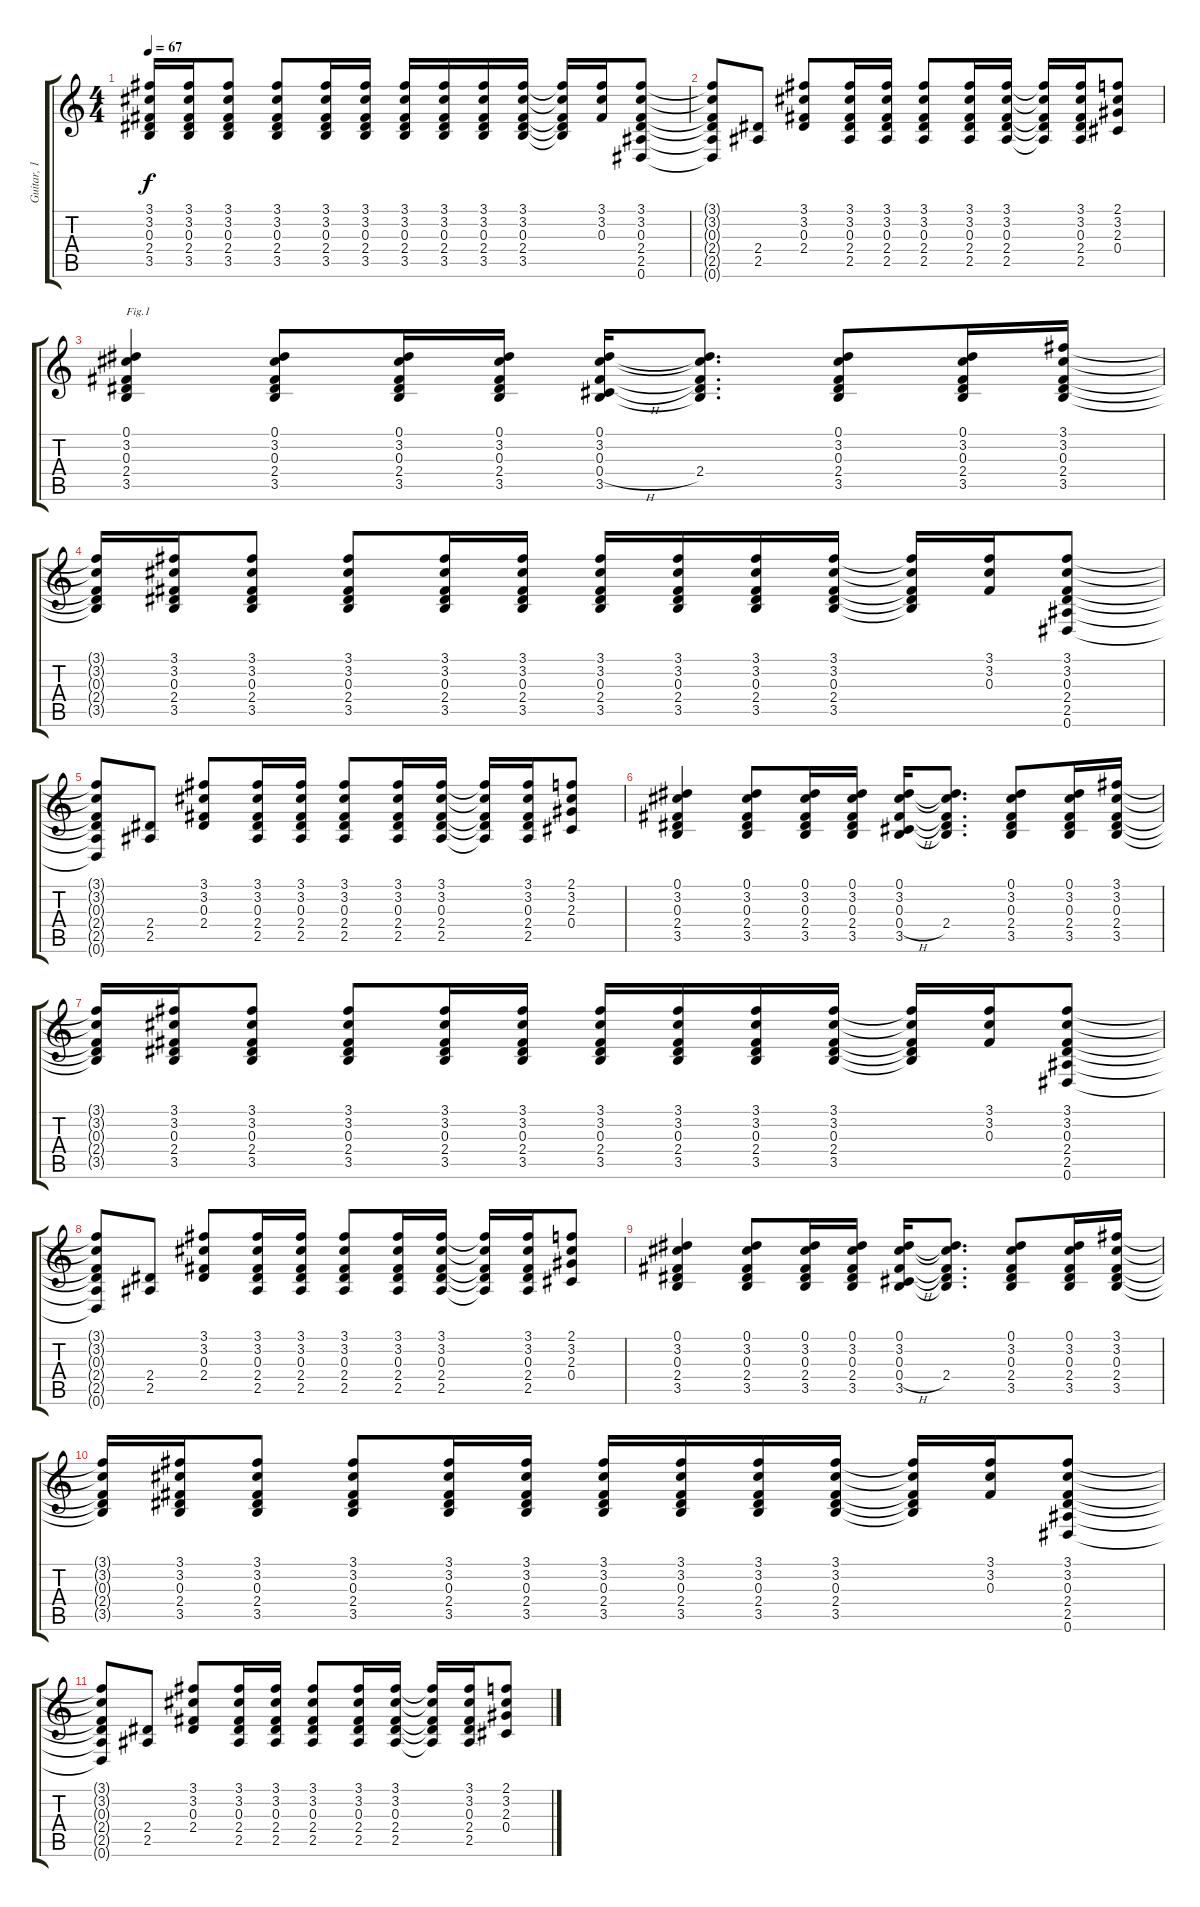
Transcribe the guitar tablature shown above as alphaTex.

\track ("Guitar, 1" "Guitar, 1") {instrument acousticguitarnylon}
\staff {score tabs}
\tuning (Eb4 Bb3 Gb3 Db3 Ab2 Eb2) {hide}
\ts (4 4)
\tempo 67
\clef g2
\ks c
(3.1{t} 3.2{t} 0.3{t} 2.4{t} 3.5{t}).16{dy f} (3.1 3.2 0.3 2.4 3.5).16 (3.1 3.2 0.3 2.4 3.5).8 (3.1 3.2 0.3 2.4 3.5).8 (3.1 3.2 0.3 2.4 3.5).16 (3.1 3.2 0.3 2.4 3.5).16 (3.1 3.2 0.3 2.4 3.5).16 (3.1 3.2 0.3 2.4 3.5).16 (3.1 3.2 0.3 2.4 3.5).16 (3.1 3.2 0.3 2.4 3.5).16 (3.1{t} 3.2{t} 0.3{t} 2.4{t} 3.5{t}).16 (3.1 3.2 0.3).16 (3.1 3.2 0.3 2.4 2.5 0.6).8 |
(3.1{t} 3.2{t} 0.3{t} 2.4{t} 2.5{t} 0.6{t}).8 (2.4 2.5).8 (3.1 3.2 0.3 2.4).8 (3.1 3.2 0.3 2.4 2.5).16 (3.1 3.2 0.3 2.4 2.5).16 (3.1 3.2 0.3 2.4 2.5).8 (3.1 3.2 0.3 2.4 2.5).16 (3.1 3.2 0.3 2.4 2.5).16 (3.1{t} 3.2{t} 0.3{t} 2.4{t} 2.5{t}).16 (3.1 3.2 0.3 2.4 2.5).16 (2.1 3.2 2.3 0.4).8 |
(0.1 3.2 0.3 2.4 3.5).4{txt "Fig.1"} (0.1 3.2 0.3 2.4 3.5).8 (0.1 3.2 0.3 2.4 3.5).16 (0.1 3.2 0.3 2.4 3.5).16 (0.1 3.2 0.3 0.4{h} 3.5).16 (0.1{t} 3.2{t} 0.3{t} 2.4 3.5{t}).8{d} (0.1 3.2 0.3 2.4 3.5).8 (0.1 3.2 0.3 2.4 3.5).16 (3.1 3.2 0.3 2.4 3.5).16 |
(3.1{t} 3.2{t} 0.3{t} 2.4{t} 3.5{t}).16 (3.1 3.2 0.3 2.4 3.5).16 (3.1 3.2 0.3 2.4 3.5).8 (3.1 3.2 0.3 2.4 3.5).8 (3.1 3.2 0.3 2.4 3.5).16 (3.1 3.2 0.3 2.4 3.5).16 (3.1 3.2 0.3 2.4 3.5).16 (3.1 3.2 0.3 2.4 3.5).16 (3.1 3.2 0.3 2.4 3.5).16 (3.1 3.2 0.3 2.4 3.5).16 (3.1{t} 3.2{t} 0.3{t} 2.4{t} 3.5{t}).16 (3.1 3.2 0.3).16 (3.1 3.2 0.3 2.4 2.5 0.6).8 |
(3.1{t} 3.2{t} 0.3{t} 2.4{t} 2.5{t} 0.6{t}).8 (2.4 2.5).8 (3.1 3.2 0.3 2.4).8 (3.1 3.2 0.3 2.4 2.5).16 (3.1 3.2 0.3 2.4 2.5).16 (3.1 3.2 0.3 2.4 2.5).8 (3.1 3.2 0.3 2.4 2.5).16 (3.1 3.2 0.3 2.4 2.5).16 (3.1{t} 3.2{t} 0.3{t} 2.4{t} 2.5{t}).16 (3.1 3.2 0.3 2.4 2.5).16 (2.1 3.2 2.3 0.4).8 |
(0.1 3.2 0.3 2.4 3.5).4 (0.1 3.2 0.3 2.4 3.5).8 (0.1 3.2 0.3 2.4 3.5).16 (0.1 3.2 0.3 2.4 3.5).16 (0.1 3.2 0.3 0.4{h} 3.5).16 (0.1{t} 3.2{t} 0.3{t} 2.4 3.5{t}).8{d} (0.1 3.2 0.3 2.4 3.5).8 (0.1 3.2 0.3 2.4 3.5).16 (3.1 3.2 0.3 2.4 3.5).16 |
(3.1{t} 3.2{t} 0.3{t} 2.4{t} 3.5{t}).16 (3.1 3.2 0.3 2.4 3.5).16 (3.1 3.2 0.3 2.4 3.5).8 (3.1 3.2 0.3 2.4 3.5).8 (3.1 3.2 0.3 2.4 3.5).16 (3.1 3.2 0.3 2.4 3.5).16 (3.1 3.2 0.3 2.4 3.5).16 (3.1 3.2 0.3 2.4 3.5).16 (3.1 3.2 0.3 2.4 3.5).16 (3.1 3.2 0.3 2.4 3.5).16 (3.1{t} 3.2{t} 0.3{t} 2.4{t} 3.5{t}).16 (3.1 3.2 0.3).16 (3.1 3.2 0.3 2.4 2.5 0.6).8 |
(3.1{t} 3.2{t} 0.3{t} 2.4{t} 2.5{t} 0.6{t}).8 (2.4 2.5).8 (3.1 3.2 0.3 2.4).8 (3.1 3.2 0.3 2.4 2.5).16 (3.1 3.2 0.3 2.4 2.5).16 (3.1 3.2 0.3 2.4 2.5).8 (3.1 3.2 0.3 2.4 2.5).16 (3.1 3.2 0.3 2.4 2.5).16 (3.1{t} 3.2{t} 0.3{t} 2.4{t} 2.5{t}).16 (3.1 3.2 0.3 2.4 2.5).16 (2.1 3.2 2.3 0.4).8 |
(0.1 3.2 0.3 2.4 3.5).4 (0.1 3.2 0.3 2.4 3.5).8 (0.1 3.2 0.3 2.4 3.5).16 (0.1 3.2 0.3 2.4 3.5).16 (0.1 3.2 0.3 0.4{h} 3.5).16 (0.1{t} 3.2{t} 0.3{t} 2.4 3.5{t}).8{d} (0.1 3.2 0.3 2.4 3.5).8 (0.1 3.2 0.3 2.4 3.5).16 (3.1 3.2 0.3 2.4 3.5).16 |
(3.1{t} 3.2{t} 0.3{t} 2.4{t} 3.5{t}).16 (3.1 3.2 0.3 2.4 3.5).16 (3.1 3.2 0.3 2.4 3.5).8 (3.1 3.2 0.3 2.4 3.5).8 (3.1 3.2 0.3 2.4 3.5).16 (3.1 3.2 0.3 2.4 3.5).16 (3.1 3.2 0.3 2.4 3.5).16 (3.1 3.2 0.3 2.4 3.5).16 (3.1 3.2 0.3 2.4 3.5).16 (3.1 3.2 0.3 2.4 3.5).16 (3.1{t} 3.2{t} 0.3{t} 2.4{t} 3.5{t}).16 (3.1 3.2 0.3).16 (3.1 3.2 0.3 2.4 2.5 0.6).8 |
(3.1{t} 3.2{t} 0.3{t} 2.4{t} 2.5{t} 0.6{t}).8 (2.4 2.5).8 (3.1 3.2 0.3 2.4).8 (3.1 3.2 0.3 2.4 2.5).16 (3.1 3.2 0.3 2.4 2.5).16 (3.1 3.2 0.3 2.4 2.5).8 (3.1 3.2 0.3 2.4 2.5).16 (3.1 3.2 0.3 2.4 2.5).16 (3.1{t} 3.2{t} 0.3{t} 2.4{t} 2.5{t}).16 (3.1 3.2 0.3 2.4 2.5).16 (2.1 3.2 2.3 0.4).8
